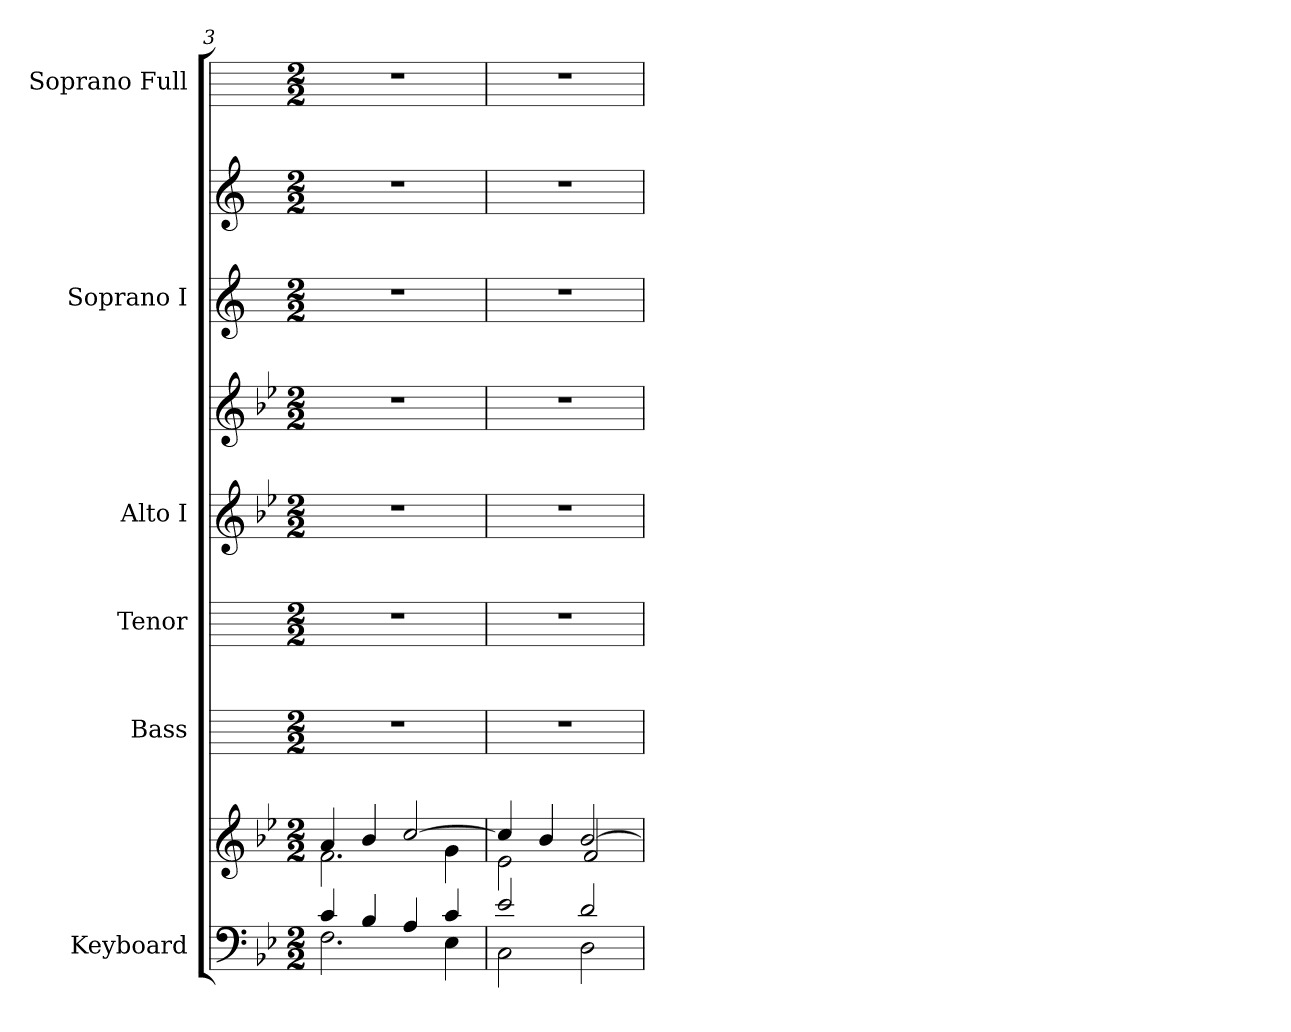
**kern	**kern	**kern	**kern	**kern	**kern	**kern	**kern	**kern
*part6	*part6	*part5	*part4	*part3	*part3	*part2	*part2	*part1
*staff9	*staff8	*staff7	*staff6	*staff5	*staff4	*staff3	*staff2	*staff1
*I"Keyboard	*	*I"Bass	*I"Tenor	*I"Alto I	*	*I"Soprano I	*	*I"Soprano Full
*	*	*I'B	*I'T	*I'A	*	*I'S	*	*I'S
*clefF4	*clefG2	*	*	*clefG2	*clefG2	*clefG2	*clefG2	*
*	*	*	*	*	*	*ITrd1c2	*ITrd1c2	*
*k[b-e-]	*k[b-e-]	*	*	*k[b-e-]	*k[b-e-]	*k[b-e-]	*k[b-e-]	*
*B-:	*B-:	*	*	*B-:	*B-:	*B-:	*B-:	*
*M2/2	*M2/2	*M2/2	*M2/2	*M2/2	*M2/2	*M2/2	*M2/2	*M2/2
=3	=3	=3	=3	=3	=3	=3	=3	=3
*^	*^	*	*	*	*	*	*	*
4c/	2.F\	4a/	2.f\	1r	1r	1r	1r	1r	1r	1r
4B-/	.	4b-/	.	.	.	.	.	.	.	.
4A/	.	[2cc/	.	.	.	.	.	.	.	.
4c/	4E-\	.	4g\	.	.	.	.	.	.	.
=4	=4	=4	=4	=4	=4	=4	=4	=4	=4	=4
2e-/	2C\	4cc/]	2e-\	1r	1r	1r	1r	1r	1r	1r
.	.	4b-/	.	.	.	.	.	.	.	.
2d/	2D\	[2b-/	2f/	.	.	.	.	.	.	.
*v	*v	*	*	*	*	*	*	*	*	*
*	*v	*v	*	*	*	*	*	*	*
=	=	=	=	=	=	=	=	=
*-	*-	*-	*-	*-	*-	*-	*-	*-
